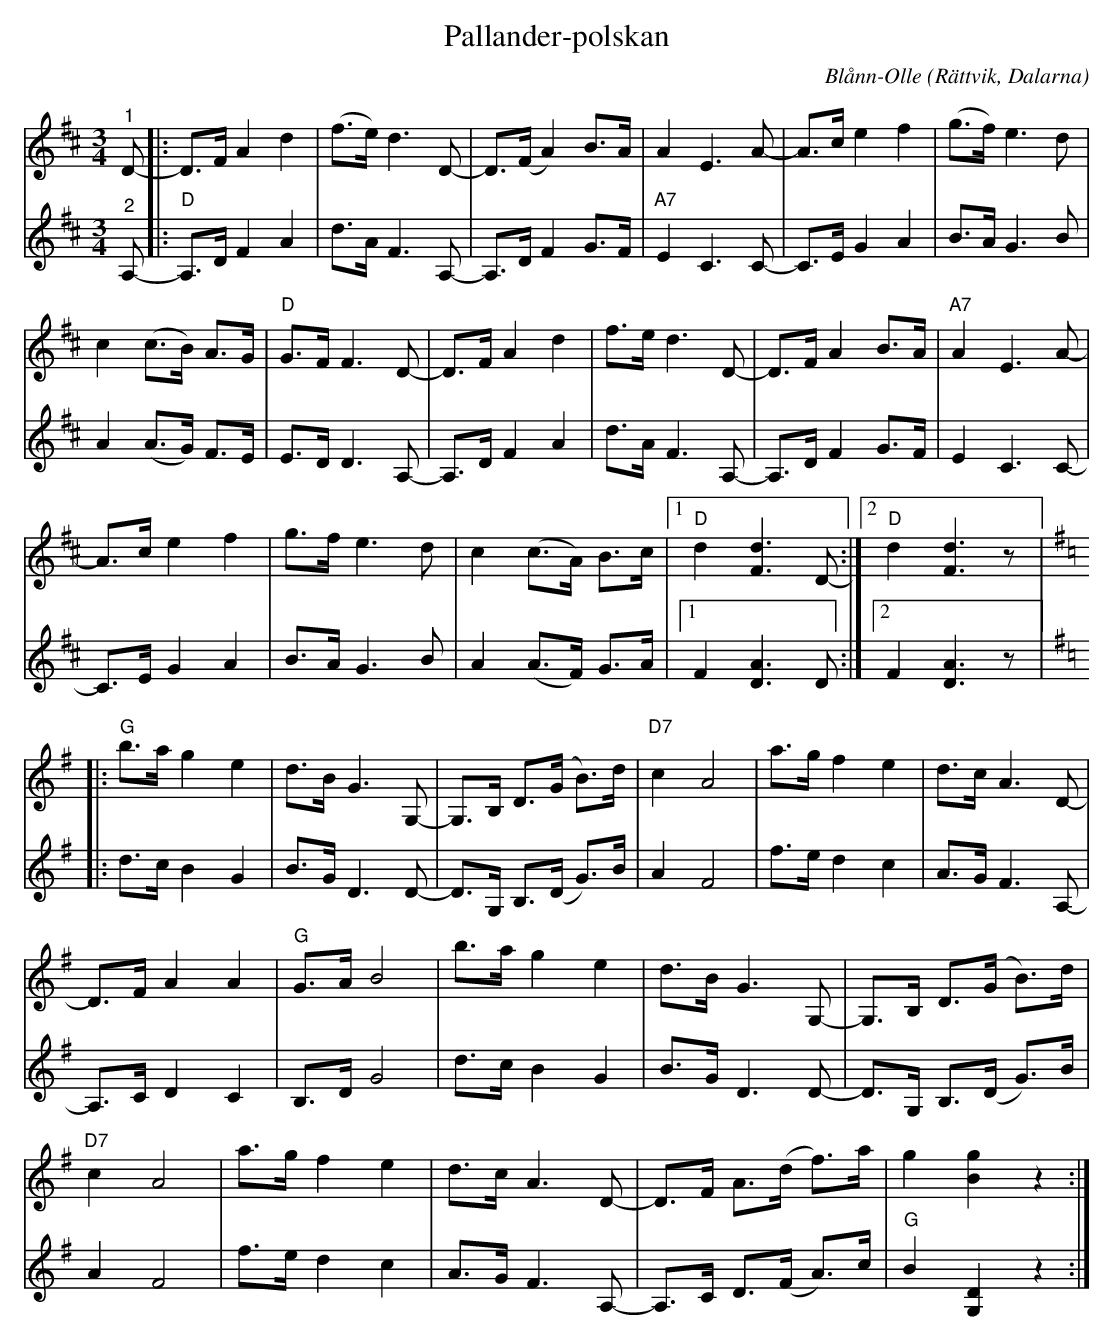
X:1
T:Pallander-polskan
C:Blånn-Olle
O:Rättvik, Dalarna
L:1/8
M:3/4
K:D
V:1
"^1" D- |: D>F A2 d2 | (f>e) d3 D- | D>(F A2) B>A | A2 E3 A- | A>c e2 f2 | (g>f) e3 d |
c2 (c>B) A>G |"D" G>F F3 D- | D>F A2 d2 | f>e d3 D- | D>F A2 B>A |"A7" A2 E3 A- |
A>c e2 f2 | g>f e3 d | c2 (c>A) B>c |1"D" d2 [Fd]3 D- :|2"D" d2 [Fd]3 z |:
[K:G]"G" b>a g2 e2 | d>B G3 G,- | G,>B, D>(G B>)d |"D7" c2 A4 | a>g f2 e2 | d>c A3 D- |
D>F A2 A2 |"G" G>A B4 | b>a g2 e2 | d>B G3 G,- | G,>B, D>(G B>)d |
"D7" c2 A4 | a>g f2 e2 | d>c A3 D- | D>F A>(d f>)a | g2 [Bg]2 z2 :|
V:2
"^2" A,- |:"D" A,>D F2 A2 | d>A F3 A,- | A,>D F2 G>F |"A7" E2 C3 C- | C>E G2 A2 | B>A G3 B |
A2 (A>G) F>E | E>D D3 A,- | A,>D F2 A2 | d>A F3 A,- | A,>D F2 G>F | E2 C3 C- | C>E G2 A2 |
B>A G3 B | A2 (A>F) G>A |1 F2 [DA]3 D :|2 F2 [DA]3 z |:
[K:G] d>c B2 G2 | B>G D3 D- | D>G, B,>(D G>)B | A2 F4 | f>e d2 c2 |
A>G F3 A,- | A,>C D2 C2 | B,>D G4 | d>c B2 G2 | B>G D3 D- | D>G, B,>(D G>)B |
A2 F4 | f>e d2 c2 | A>G F3 A,- | A,>C D>(F A>)c |"G" B2 [G,D]2 z2 :|
